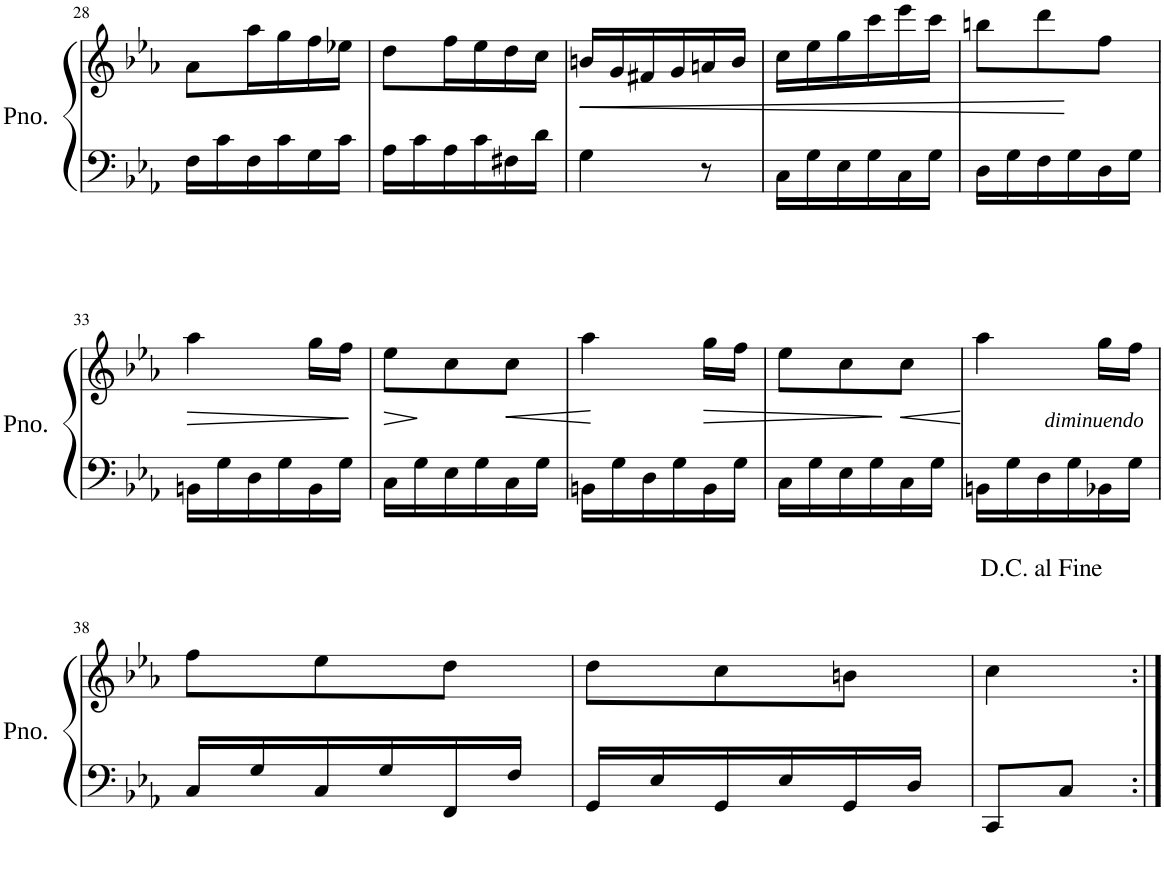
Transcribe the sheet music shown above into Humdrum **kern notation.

**kern	**kern	**dynam
*part1	*part1	*part1
*staff2	*staff1	*staff1/2
*I"Piano	*	*
*I'Pno.	*	*
!!LO:PB:g=z
*clefF4	*clefG2	*
*k[b-e-a-]	*k[b-e-a-]	*
*M3/8	*M3/8	*
=28	=28	=28
16F\LL	8a-\L	.
16c\	.	.
16F\	16aa-\L	.
16c\	16gg\	.
16G\	16ff\	.
16c\JJ	16ee-X\JJ	.
=29	=29	=29
16A-\LL	8dd\L	.
16c\	.	.
16A-\	16ff\L	.
16c\	16ee-\	.
16F#X\	16dd\	.
16d\JJ	16cc\JJ	.
=30	=30	=30
!	!	!LO:HP:b
4G\	16bn/LL	<
.	16g/	.
.	16f#X/	.
.	16g/	.
8r	16an/	.
.	16b/JJ	.
.	.	[
=31	=31	=31
16C\LL	16cc\LL	.
16G\	16ee-\	.
16E-\	16gg\	.
16G\	16ccc\	.
16C\	16eee-\	.
16G\JJ	16ccc\JJ	.
=32	=32	=32
16D\LL	8bbn\L	.
16G\	.	.
16F\	8ddd\	.
16G\	.	.
16D\	8ff\J	.
16G\JJ	.	.
!!LO:LB:g=z
=33	=33	=33
!	!	!LO:HP:b
16BBn\LL	4aa-\	>
16G\	.	.
16D\	.	.
16G\	.	.
16BB\	16gg\LL	.
16G\JJ	16ff\JJ	.
.	.	]
=34	=34	=34
!	!	!LO:HP:b
16C\LL	8ee-\L	>
16G\	.	.
16E-\	8cc\	.
16G\	.	.
!	!	!LO:HP:b
16C\	8cc\J	<
16G\JJ	.	.
.	.	] [
=35	=35	=35
16BBn\LL	4aa-\	.
16G\	.	.
16D\	.	.
16G\	.	.
!	!	!LO:HP:b
16BB\	16gg\LL	>
16G\JJ	16ff\JJ	.
.	.	]
=36	=36	=36
16C\LL	8ee-\L	.
16G\	.	.
16E-\	8cc\	.
16G\	.	.
!	!	!LO:HP:b
16C\	8cc\J	<
16G\JJ	.	.
.	.	[
=37	=37	=37
16BBn\LL	4aa-\	.
16G\	.	.
16D\	.	.
16G\	.	.
!	!	!LO:DY:a=2
16BB-X\	16gg\LL	other-dynamics
16G\JJ	16ff\JJ	.
!!LO:LB:g=z
=38	=38	=38
16C/LL	8ff\L	.
16G/	.	.
16C/	8ee-\	.
16G/	.	.
16FF/	8dd\J	.
16F/JJ	.	.
=39	=39	=39
16GG/LL	8dd\L	.
16E-/	.	.
16GG/	8cc\	.
16E-/	.	.
16GG/	8bn\J	.
16D/JJ	.	.
=40	=40	=40
8CC/L	4cc\	.
8C/J	.	.
=:|!	=:|!	=:|!
*-	*-	*-
